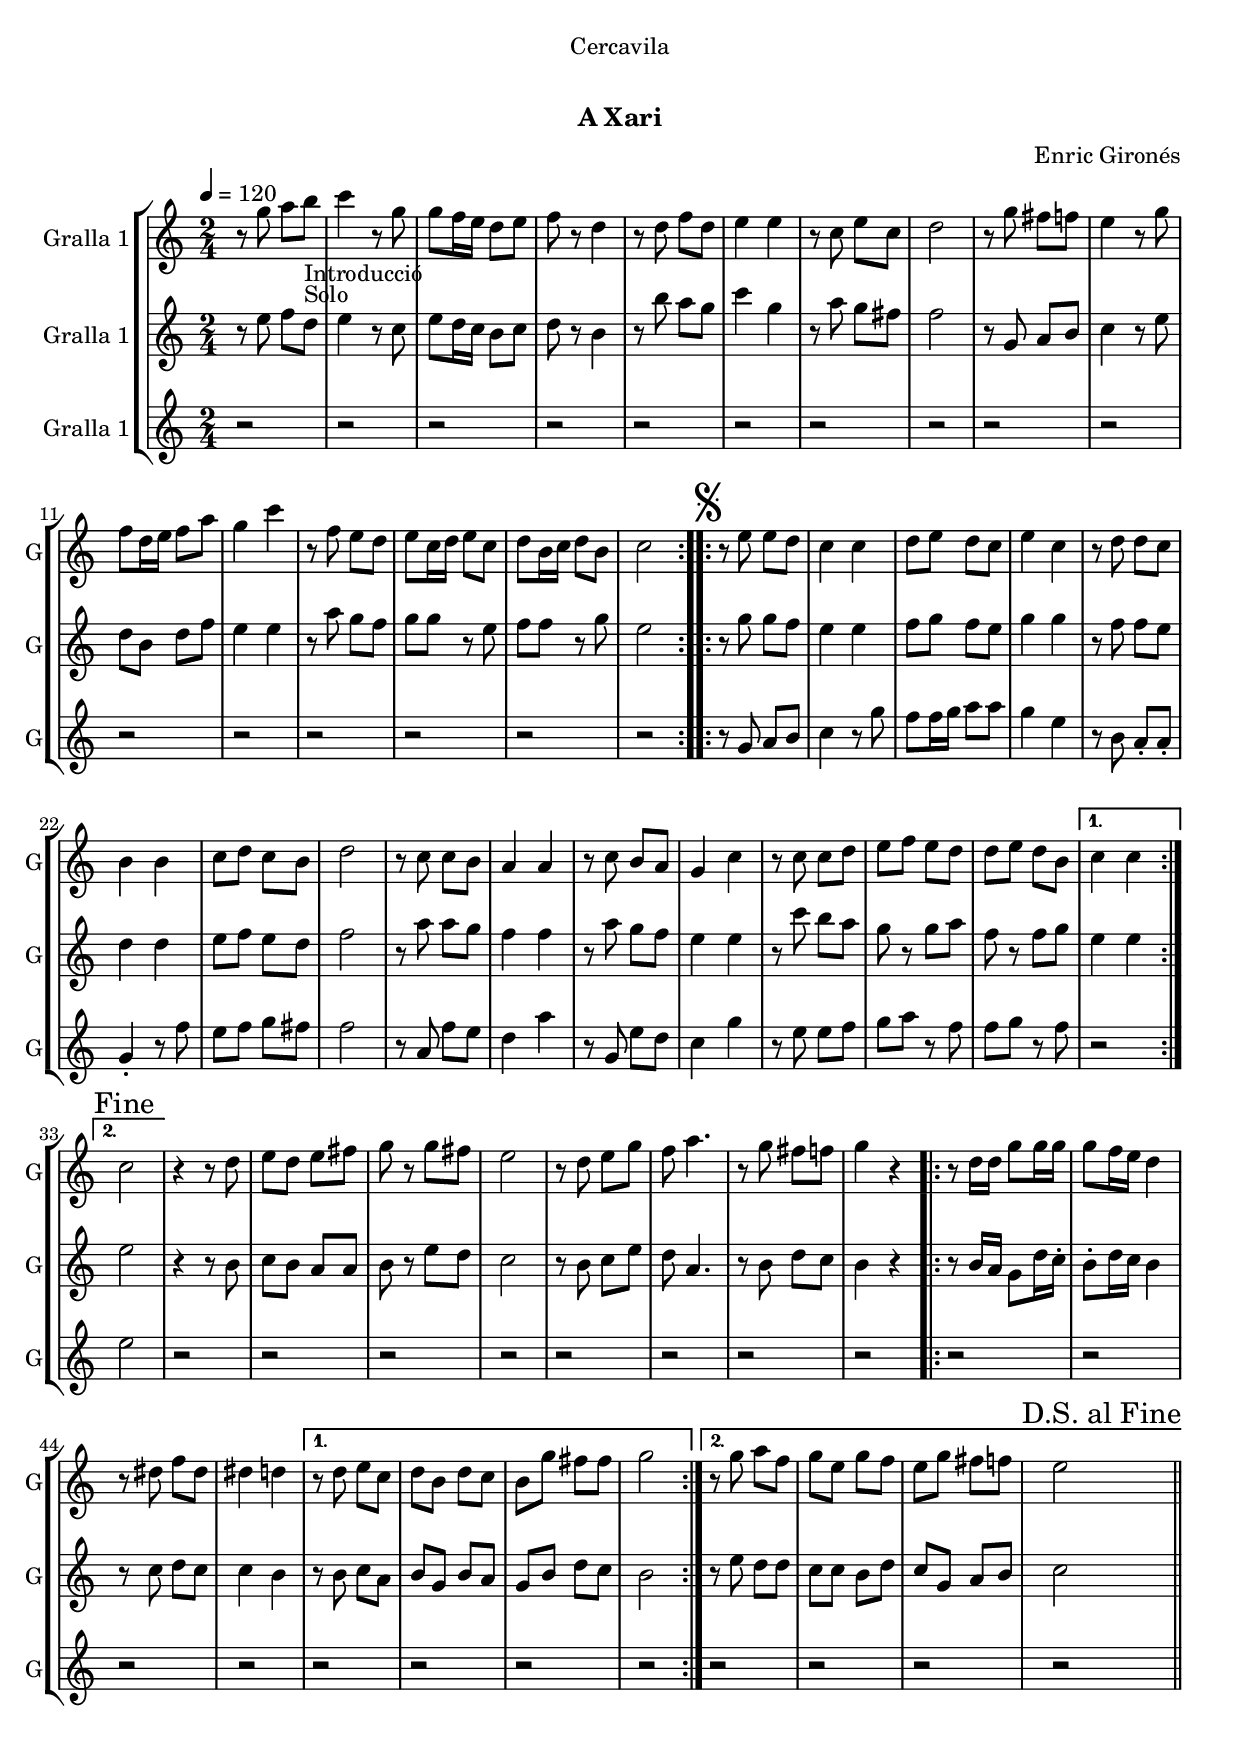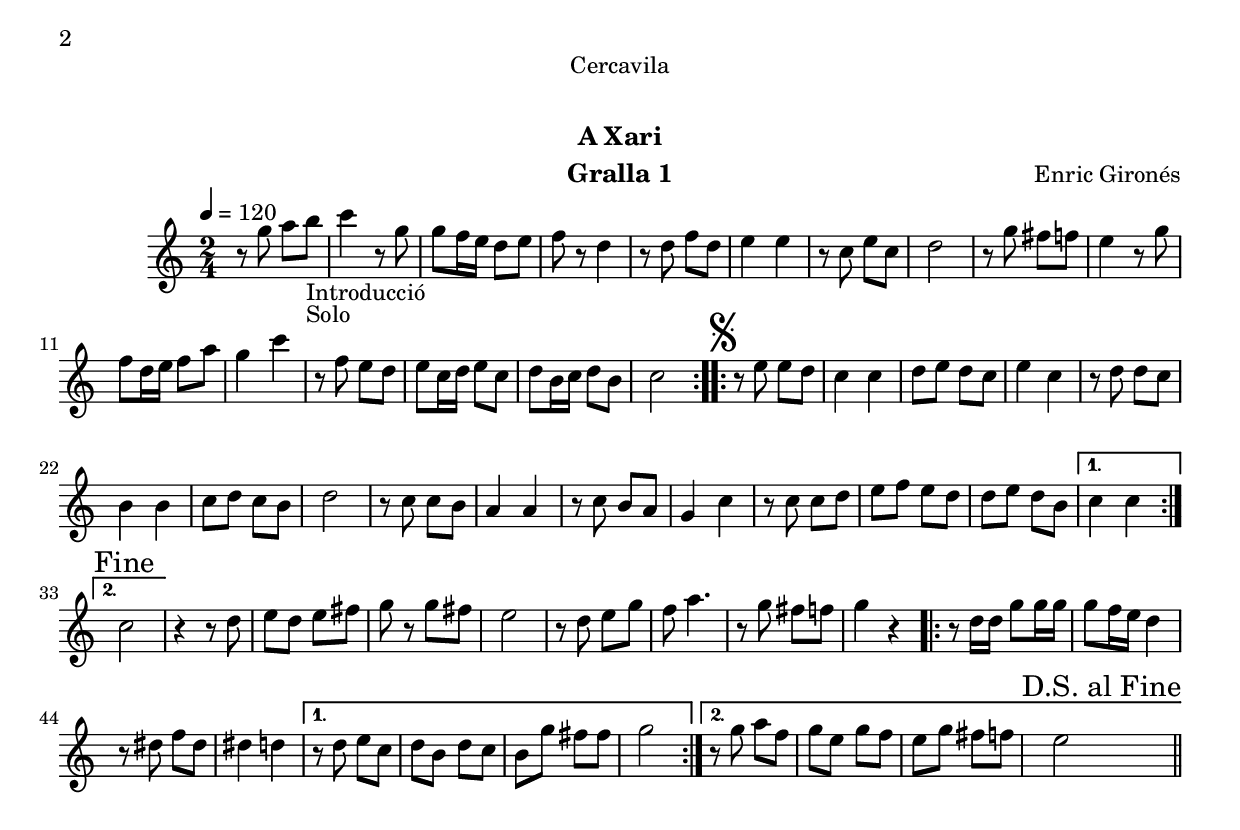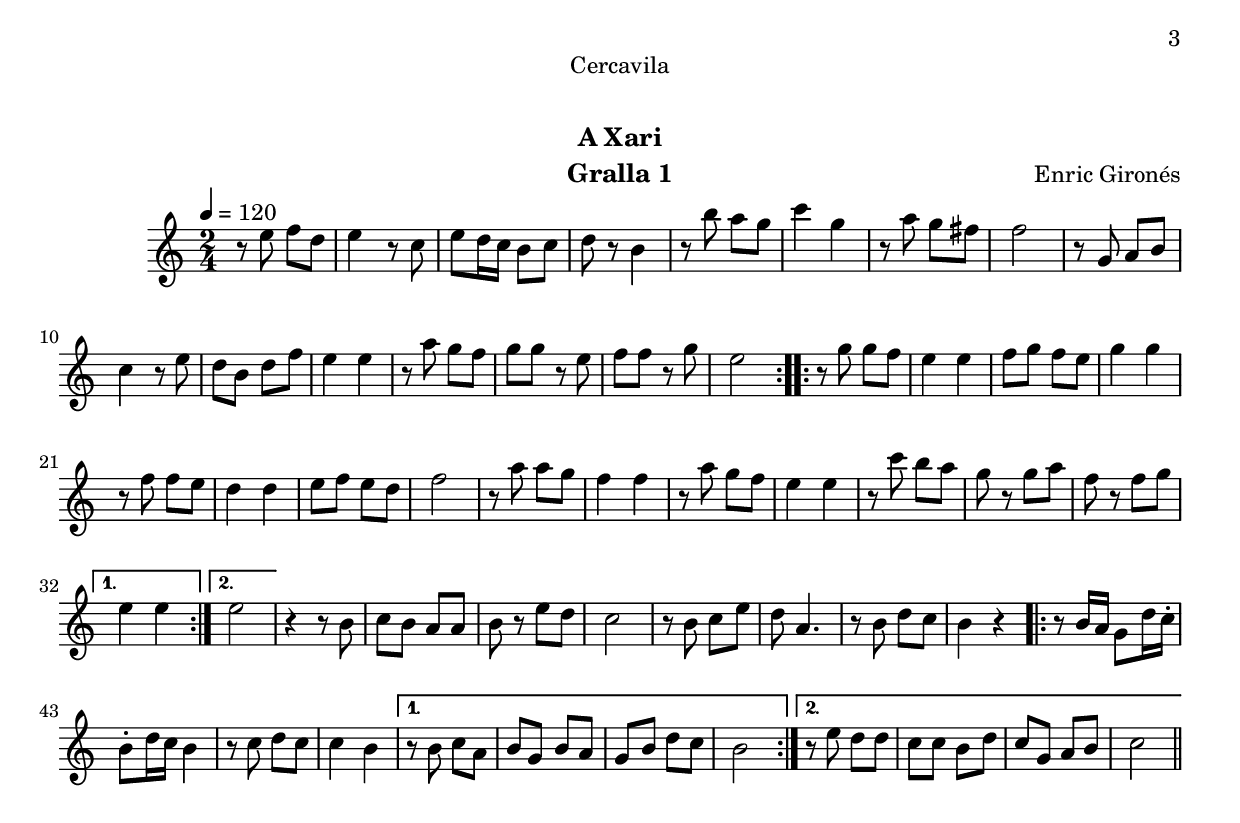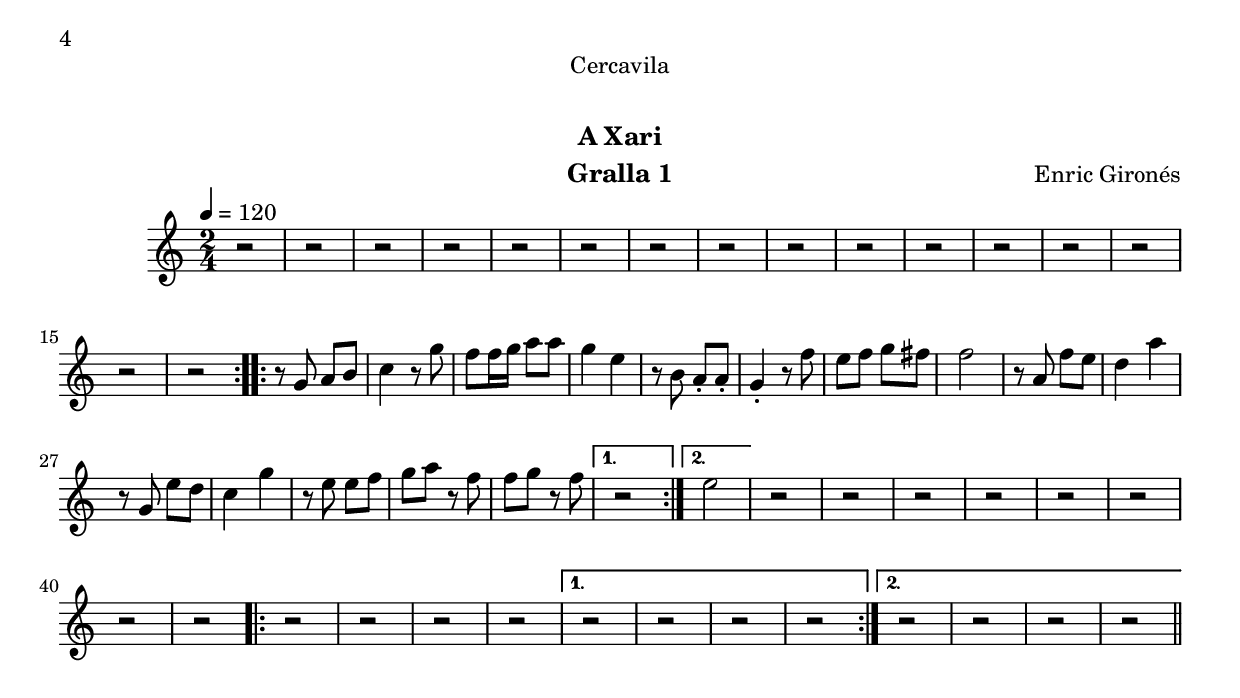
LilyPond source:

\version "2.22.1"

\header {
  dedication="Cercavila"
  title="  "
  subtitle="A Xari"
  subsubtitle=""
  poet=""
  meter=""
  piece=""
  composer="Enric Gironés"
  arranger=""
  opus=""
  instrument=""
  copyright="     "
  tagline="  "
}

liniaroAa =
\relative g''
{
  \tempo 4=120
  \clef treble
  \key c \major
  \time 2/4
  \repeat volta 2 { r8 g a b _"Introducció" _"Solo"  |
  c4 r8 g  |
  g8 f16 e d8 e  |
  f8 r d4  |
  %05
  r8 d f d  |
  e4 e  |
  r8 c e c  |
  d2  |
  r8 g fis f  |
  %10
  e4 r8 g  |
  f8 d16 e f8 a  |
  g4 c  |
  r8 f, e d  |
  e8 c16 d e8 c  |
  %15
  d8 b16 c d8 b  |
  c2  | }
  \repeat volta 2 { \mark \markup {\musicglyph #"scripts.segno"} r8 e e  d  |
  c4 c  |
  d8 e d c  |
  %20
  e4 c  |
  r8 d d c  |
  b4 b  |
  c8 d c b  |
  d2  |
  %25
  r8 c c b  |
  a4 a  |
  r8 c b a  |
  g4 c  |
  r8 c c d  |
  %30
  e8 f e d  |
  d8 e d b }
  \alternative { { c4 c }
  { \mark "Fine" c2 } }
  r4 r8  d   |
  %35
  e8 d e fis  |
  g8 r g fis  |
  e2  |
  r8 d e g  |
  f8 a4.  |
  %40
  r8 g fis f  |
  g4 r  |
  \repeat volta 2 { r8 d16 d g8 g16 g  |
  g8 f16 e d4  |
  r8 dis f dis  |
  %45
  dis4 d }
  \alternative { { r8 d e c  |
  d8 b d c  |
  b8 g' fis fis  |
  g2 }
  %50
  { r8 g a f  |
  g8 e g f  |
  e8 g fis f  |
  \mark "D.S. al Fine" e2 } } \bar "||"
}

liniaroAb =
\relative e''
{
  \tempo 4=120
  \clef treble
  \key c \major
  \time 2/4
  \repeat volta 2 { r8 e f d  |
  e4 r8 c  |
  e8 d16 c b8 c  |
  d8 r b4  |
  %05
  r8 b' a g  |
  c4 g  |
  r8 a g fis  |
  f2  |
  r8 g, a b  |
  %10
  c4 r8 e  |
  d8 b d f  |
  e4 e  |
  r8 a g f  |
  g8 g r e  |
  %15
  f8 f r g  |
  e2  | }
  \repeat volta 2 { r8 g g f  |
  e4 e  |
  f8 g f e  |
  %20
  g4 g  |
  r8 f f e  |
  d4 d  |
  e8 f e d  |
  f2  |
  %25
  r8 a a g  |
  f4 f  |
  r8 a g f  |
  e4 e  |
  r8 c' b a  |
  %30
  g8 r g a  |
  f8 r f g }
  \alternative { { e4 e }
  { e2 } }
  r4 r8 b  |
  %35
  c8 b a a  |
  b8 r e d  |
  c2  |
  r8 b c e  |
  d8 a4.  |
  %40
  r8 b d c  |
  b4 r  |
  \repeat volta 2 { r8 b16 a g8 d'16 c -.  |
  b8 -. d16 c b4  |
  r8 c d c  |
  %45
  c4 b }
  \alternative { { r8 b c a  |
  b8 g b a  |
  g8 b d c  |
  b2 }
  %50
  { r8 e d d  |
  c8 c b d  |
  c8 g a b  |
  c2 } } \bar "||"
}

liniaroAc =
\relative g'
{
  \tempo 4=120
  \clef treble
  \key c \major
  \time 2/4
  \repeat volta 2 { r2  |
  r2  |
  r2  |
  r2  |
  %05
  r2  |
  r2  |
  r2  |
  r2  |
  r2  |
  %10
  r2  |
  r2  |
  r2  |
  r2  |
  r2  |
  %15
  r2  |
  r2  | }
  \repeat volta 2 { r8 g a b  |
  c4 r8 g'  |
  f8 f16 g a8 a  |
  %20
  g4 e  |
  r8 b a -. a -.  |
  g4 -. r8 f'  |
  e8 f g fis  |
  f2  |
  %25
  r8 a, f' e  |
  d4 a'  |
  r8 g, e' d  |
  c4 g'  |
  r8 e e f  |
  %30
  g8 a r f  |
  f8 g r f }
  \alternative { { r2 }
  { e2 } }
  r2  |
  %35
  r2  |
  r2  |
  r2  |
  r2  |
  r2  |
  %40
  r2  |
  r2  |
  \repeat volta 2 { r2  |
  r2  |
  r2  |
  %45
  r2 }
  \alternative { { r2  |
  r2  |
  r2  |
  r2 }
  %50
  { r2  |
  r2  |
  r2  |
  r2 } } \bar "||"
}

\bookpart {
  \score {
    \new StaffGroup {
      \override Score.RehearsalMark #'self-alignment-X = #LEFT
      <<
        \new Staff \with {instrumentName = #"Gralla 1" shortInstrumentName = #"G"} \liniaroAa
        \new Staff \with {instrumentName = #"Gralla 1" shortInstrumentName = #"G"} \liniaroAb
        \new Staff \with {instrumentName = #"Gralla 1" shortInstrumentName = #"G"} \liniaroAc
      >>
    }
    \layout {}
  }
  \score { \unfoldRepeats
    \new StaffGroup {
      \override Score.RehearsalMark #'self-alignment-X = #LEFT
      <<
        \new Staff \with {instrumentName = #"Gralla 1" shortInstrumentName = #"G"} \liniaroAa
        \new Staff \with {instrumentName = #"Gralla 1" shortInstrumentName = #"G"} \liniaroAb
        \new Staff \with {instrumentName = #"Gralla 1" shortInstrumentName = #"G"} \liniaroAc
      >>
    }
    \midi {}
  }
}

\bookpart {
  \header {instrument="Gralla 1"}
  \score {
    \new StaffGroup {
      \override Score.RehearsalMark #'self-alignment-X = #LEFT
      <<
        \new Staff \liniaroAa
      >>
    }
    \layout {}
  }
  \score { \unfoldRepeats
    \new StaffGroup {
      \override Score.RehearsalMark #'self-alignment-X = #LEFT
      <<
        \new Staff \liniaroAa
      >>
    }
    \midi {}
  }
}

\bookpart {
  \header {instrument="Gralla 1"}
  \score {
    \new StaffGroup {
      \override Score.RehearsalMark #'self-alignment-X = #LEFT
      <<
        \new Staff \liniaroAb
      >>
    }
    \layout {}
  }
  \score { \unfoldRepeats
    \new StaffGroup {
      \override Score.RehearsalMark #'self-alignment-X = #LEFT
      <<
        \new Staff \liniaroAb
      >>
    }
    \midi {}
  }
}

\bookpart {
  \header {instrument="Gralla 1"}
  \score {
    \new StaffGroup {
      \override Score.RehearsalMark #'self-alignment-X = #LEFT
      <<
        \new Staff \liniaroAc
      >>
    }
    \layout {}
  }
  \score { \unfoldRepeats
    \new StaffGroup {
      \override Score.RehearsalMark #'self-alignment-X = #LEFT
      <<
        \new Staff \liniaroAc
      >>
    }
    \midi {}
  }
}

